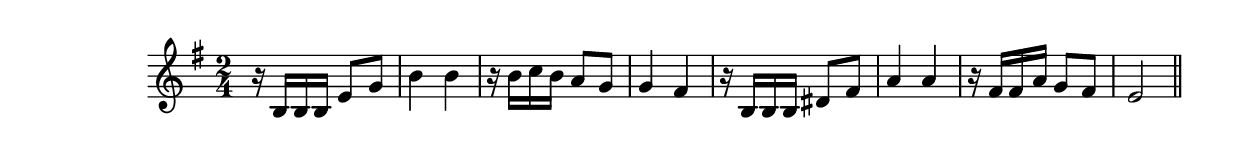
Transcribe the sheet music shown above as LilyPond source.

\version "2.19.49"
%{\header {
  title = "Las Tristes Horas"
  composer = "anonymous"
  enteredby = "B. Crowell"
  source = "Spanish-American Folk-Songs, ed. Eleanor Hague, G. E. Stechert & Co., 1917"
}%}
\score{{\key e \minor
\time 2/4
%{\tempo 8=90
%}\relative b {
r16 b b b e8 g | b4 b | r16 b c b a8 g | g4 fis |
r16 b, b b dis8 fis | a4 a | r16 fis fis a g8 fis | e2 \bar "||"
}

}}